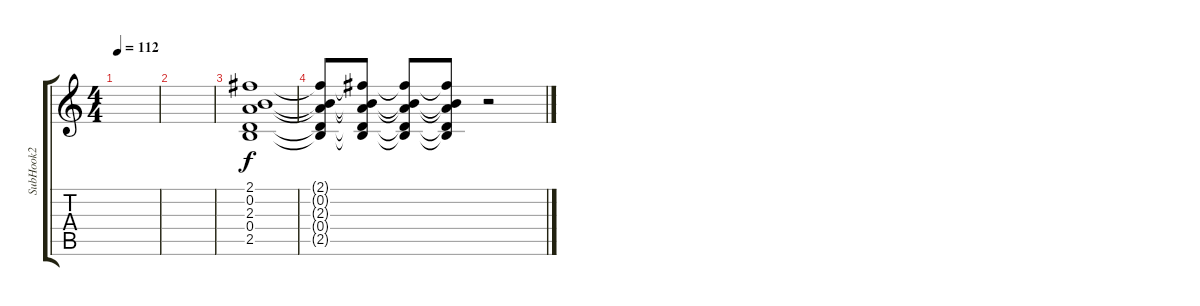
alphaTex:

\track ("SubHook2" "SubHook2") {instrument distortionguitar}
\staff {score tabs}
\tuning (E4 B3 G3 D3 A2 E2) {hide}
\ts (4 4)
\tempo 112
\clef g2
\ks c
|
|
(2.1 0.2 2.3 0.4 2.5).1{volume 5 balance 8} |
(2.1{t} 0.2{t} 2.3{t} 0.4{t} 2.5{t}).8 (2.1{t} 0.2{t} 2.3{t} 0.4{t} 2.5{t}).8 (2.1{t} 0.2{t} 2.3{t} 0.4{t} 2.5{t}).8 (2.1{t} 0.2{t} 2.3{t} 0.4{t} 2.5{t}).8 r.2
